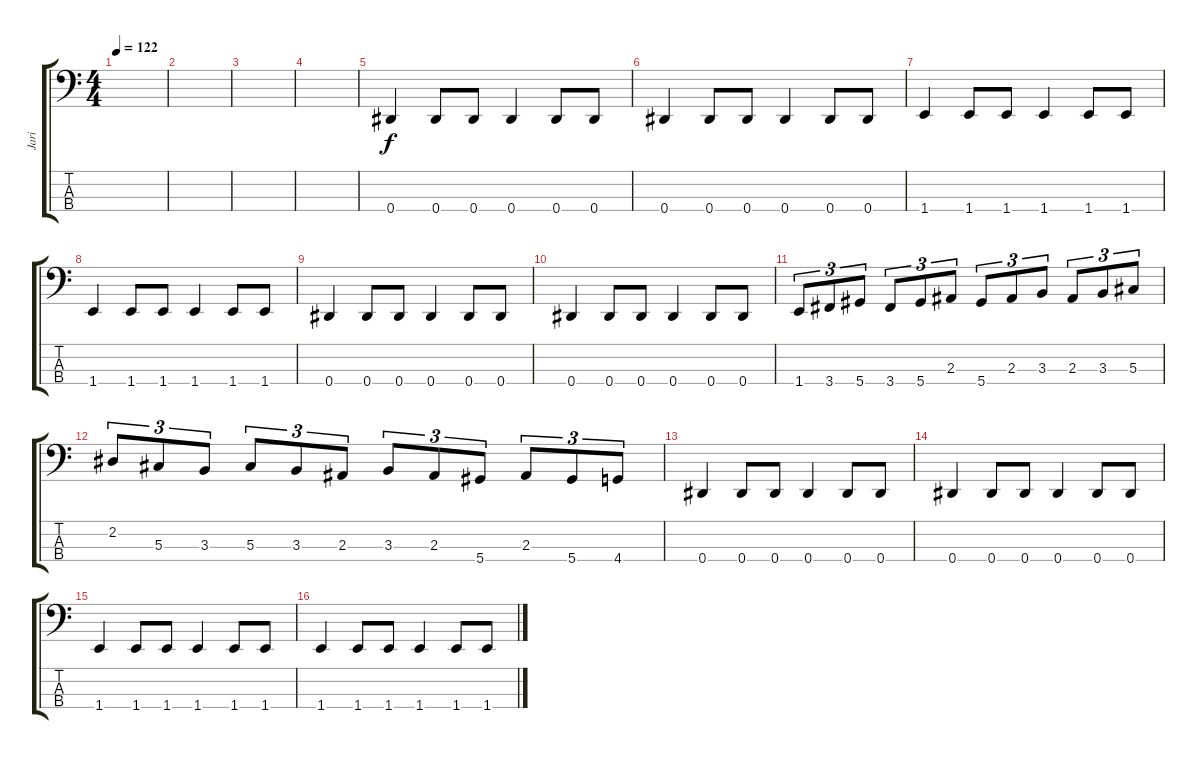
\track ("Jari" "Jari") {instrument electricbassfinger}
\staff {score tabs}
\tuning (Gb2 Db2 Ab1 Eb1) {hide}
\ts (4 4)
\tempo 122
\clef f4
\ks c
|
|
|
|
0.4.4 0.4.8 0.4.8 0.4.4 0.4.8 0.4.8 |
0.4.4 0.4.8 0.4.8 0.4.4 0.4.8 0.4.8 |
1.4.4 1.4.8 1.4.8 1.4.4 1.4.8 1.4.8 |
1.4.4 1.4.8 1.4.8 1.4.4 1.4.8 1.4.8 |
0.4.4 0.4.8 0.4.8 0.4.4 0.4.8 0.4.8 |
0.4.4 0.4.8 0.4.8 0.4.4 0.4.8 0.4.8 |
1.4.8{tu (3 2)} 3.4.8{tu (3 2)} 5.4.8{tu (3 2)} 3.4.8{tu (3 2)} 5.4.8{tu (3 2)} 2.3.8{tu (3 2)} 5.4.8{tu (3 2)} 2.3.8{tu (3 2)} 3.3.8{tu (3 2)} 2.3.8{tu (3 2)} 3.3.8{tu (3 2)} 5.3.8{tu (3 2)} |
2.2.8{tu (3 2)} 5.3.8{tu (3 2)} 3.3.8{tu (3 2)} 5.3.8{tu (3 2)} 3.3.8{tu (3 2)} 2.3.8{tu (3 2)} 3.3.8{tu (3 2)} 2.3.8{tu (3 2)} 5.4.8{tu (3 2)} 2.3.8{tu (3 2)} 5.4.8{tu (3 2)} 4.4.8{tu (3 2)} |
0.4.4 0.4.8 0.4.8 0.4.4 0.4.8 0.4.8 |
0.4.4 0.4.8 0.4.8 0.4.4 0.4.8 0.4.8 |
1.4.4 1.4.8 1.4.8 1.4.4 1.4.8 1.4.8 |
1.4.4 1.4.8 1.4.8 1.4.4 1.4.8 1.4.8
